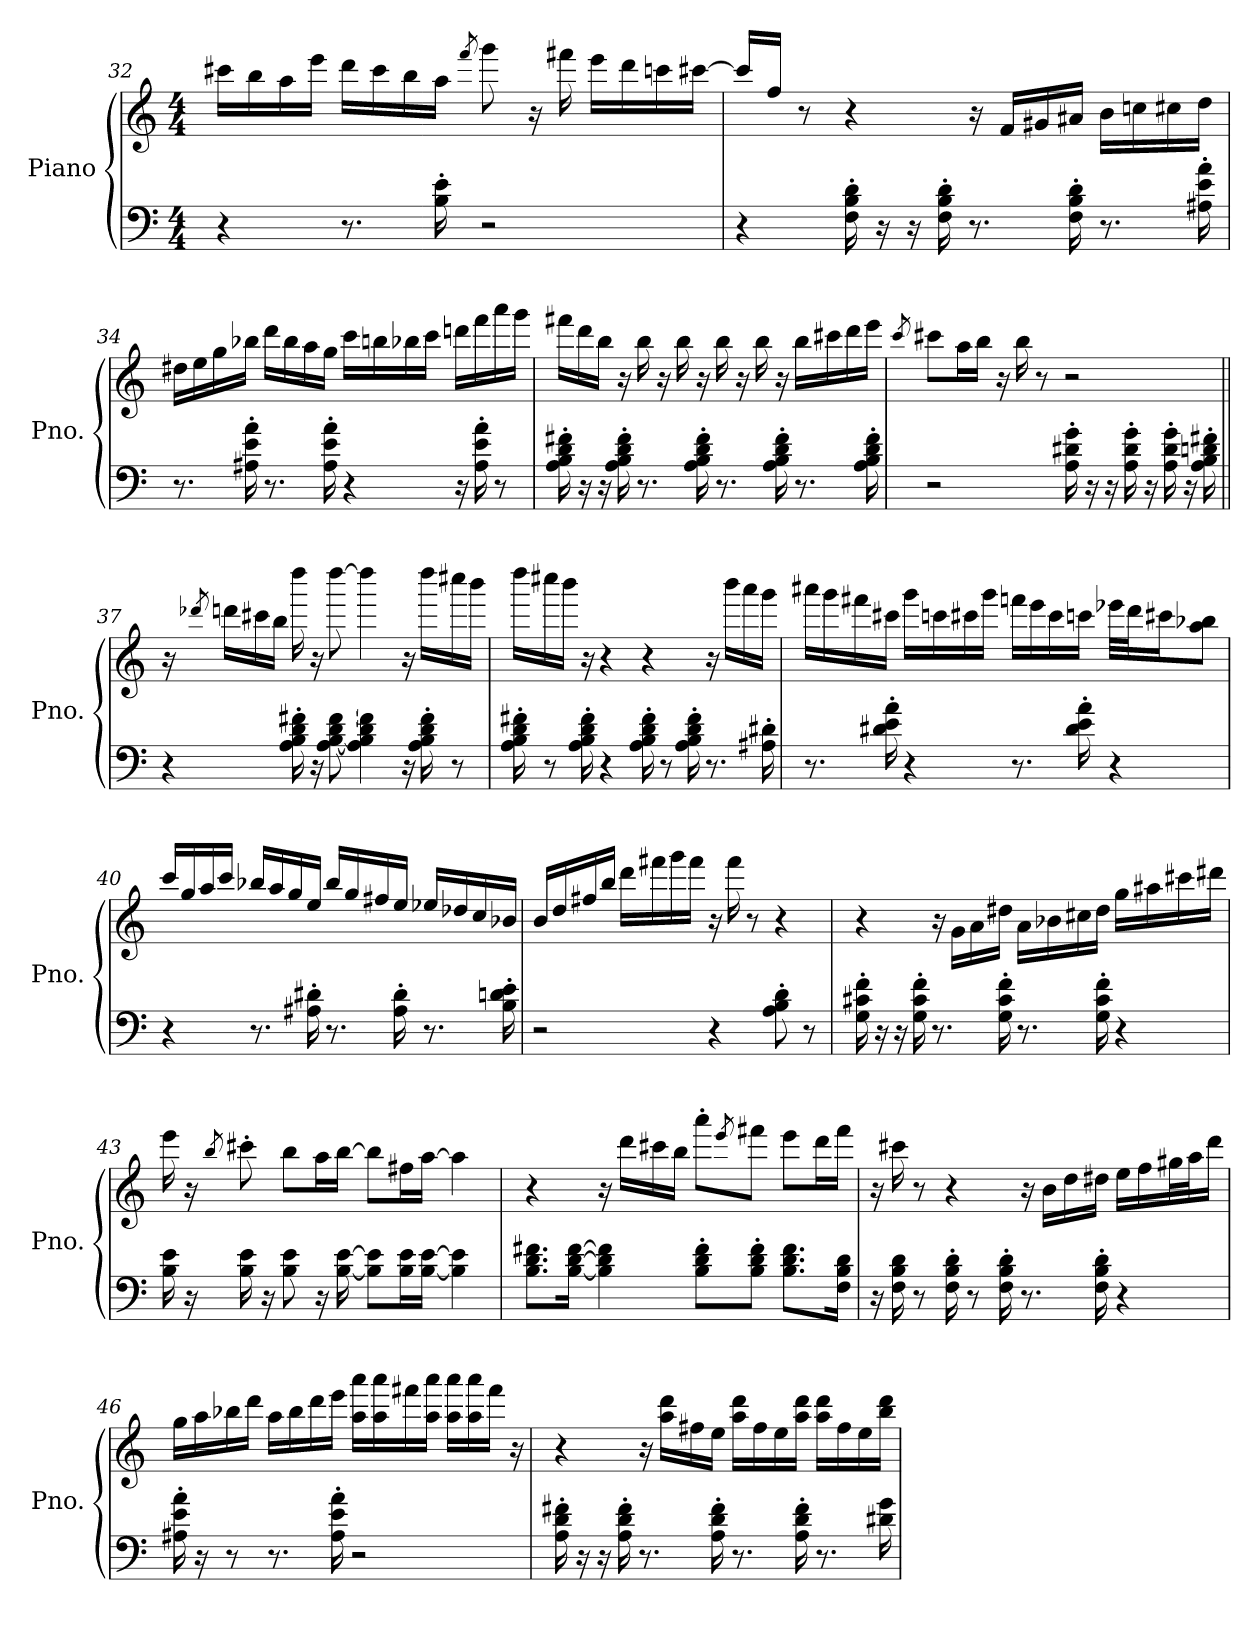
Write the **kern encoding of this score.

**kern	**kern
*part1	*part1
*staff2	*staff1
*I"Piano	*
*I'Pno.	*
*clefF4	*clefG2
*k[]	*k[]
*M4/4	*M4/4
=32	=32
4r	16ccc#X\LL
.	16bb\
.	16aa\
.	16eee\JJ
8.r	16ddd\LL
.	16ccc#\
.	16bb\
16B\' 16e\'	16aa\JJ
.	8qfff/
2r	8ggg\
.	16r
.	16fff#X\
.	16eee\LL
.	16ddd\
.	16cccn\
.	[16ccc#X\JJ
!!LO:LB:g=z
=33	=33
4r	16ccc#/LL]
.	16ff/JJ
.	8r
16F\' 16B\' 16d\'	4r
16r	.
16r	.
16F\' 16B\' 16d\'	.
8.r	16r
.	16f/LL
.	16g#X/
16F\' 16B\' 16d\'	16a#X/JJ
8.r	16b\LL
.	16ccn\
.	16cc#X\
16A#X\' 16e\' 16a\'	16dd\JJ
=34	=34
8.r	16dd#X\LL
.	16ee\
.	16gg\
16A#X\' 16e\' 16a\'	16bb-X\JJ
8.r	16ddd\LL
.	16bb-\
.	16aa\
16A#\' 16e\' 16a\'	16gg\JJ
4r	16ccc\LL
.	16bbn\
.	16bb-X\
.	16ccc\JJ
16r	16dddn\LL
16A#\' 16e\' 16a\'	16fff\
8r	16aaa\
.	16ggg\JJ
!!LO:LB:g=z
=35	=35
16A\' 16B\' 16d\' 16f#X\'	16fff#X\LL
16r	16ddd\
16r	16bb\JJ
16A\' 16B\' 16d\' 16f#\'	16r
8.r	16bb\
.	16r
.	16bb\
16A\' 16B\' 16d\' 16f#\'	16r
8.r	16bb\
.	16r
.	16bb\
16A\' 16B\' 16d\' 16f#\'	16r
8.r	16bb\LL
.	16ccc#X\
.	16ddd\
16A\' 16B\' 16d\' 16f#\'	16eee\JJ
=36	=36
.	8qccc/
2r	8ccc#X\L
.	16aa\L
.	16bb\JJ
.	16r
.	16bb\
.	8r
16A\' 16d#X\' 16g\'	2r
16r	.
16r	.
16A\' 16d#\' 16g\'	.
16r	.
16A\' 16d#\' 16g\'	.
16r	.
16A\' 16B\' 16dn\' 16f#X\'	.
!!LO:PB:g=z
=37||	=37||
4r	16r
.	8qddd-X/
.	16dddn\LL
.	16ccc#X\
.	16bb\JJ
16A\' 16B\' 16d\' 16f#X\'	16dddd\
16r	16r
[8A\ [8B\ [8d\ [8f#\	[8dddd\
4A\] 4B\] 4d\] 4f#\]	4dddd\]
16r	16r
16A\' 16B\' 16d\' 16f#\'	16dddd\LL
8r	16cccc#X\
.	16bbb\JJ
=38	=38
16A\' 16B\' 16d\' 16f#X\'	16dddd\LL
8r	16cccc#X\
.	16bbb\JJ
16A\' 16B\' 16d\' 16f#\'	16r
4r	4r
16A\' 16B\' 16d\' 16f#\'	4r
8r	.
16A\' 16B\' 16d\' 16f#\'	.
8.r	16r
.	16bbb\LL
.	16aaa\
16A#X\' 16d#X\'	16ggg\JJ
!!LO:LB:g=z
=39	=39
8.r	16aaa#X\LL
.	16ggg\
.	16fff#X\
16d#X\' 16e\' 16a\'	16ccc#X\JJ
4r	16ggg\LL
.	16cccn\
.	16ccc#X\
.	16ggg\JJ
8.r	16fffn\LL
.	16eee\
.	16ccc#\
16d#\' 16e\' 16a\'	16cccn\JJ
4r	32eee-X\LLL
.	32ddd\J
.	16ccc#X\J
.	8aa\ 8bb-X\J
=40	=40
4r	16ccc/LL
.	16gg/
.	16aa/
.	16ccc/JJ
8.r	16bb-X/LL
.	16aa/
.	16gg/
16A#X\' 16d#X\'	16ee/JJ
8.r	16bb-/LL
.	16gg/
.	16ff#X/
16A#\' 16d#\'	16ee/JJ
8.r	16ee-X/LL
.	16dd-X/
.	16cc/
16B\' 16dn\' 16e\'	16b-X/JJ
!!LO:LB:g=z
=41	=41
2r	16b/LL
.	16dd/
.	16ff#X/
.	16bb/JJ
.	16ddd\LL
.	16fff#X\
.	16ggg\
.	16fff#\JJ
4r	16r
.	16fff#\
.	8r
8A\' 8B\' 8d\'	4r
8r	.
=42	=42
16G\' 16c#X\' 16f\'	4r
16r	.
16r	.
16G\' 16c#\' 16f\'	.
8.r	16r
.	16g\LL
.	16a\
16G\' 16c#\' 16f\'	16dd#X\JJ
8.r	16a\LL
.	16b-X\
.	16cc#X\
16G\' 16c#\' 16f\'	16dd#\JJ
4r	16gg\LL
.	16aa#X\
.	16ccc#X\
.	16ddd#X\JJ
!!LO:LB:g=z
=43	=43
16B\ 16e\	16eee\
16r	16r
.	8qbb/
16B\ 16e\	8ccc#X'\
16r	.
8B\ 8e\	8bb\L
16r	16aa\L
[16B\ [16e\	[16bb\JJ
8B\] 8e\]L	8bb\L]
16B\ 16e\L	16ff#X\L
[16B\ [16e\JJ	[16aa\JJ
4B\] 4e\]	4aa\]
=44	=44
8.B\ 8.d\ 8.f#X\L	4r
[16B\ [16d\ [16f#\Jk	.
4B\] 4d\] 4f#\]	16r
.	16ddd\LL
.	16ccc#X\
.	16bb\JJ
8B\' 8d\' 8f#\'L	8aaa'\L
.	8qeee/
8B\' 8d\' 8f#\'J	8fff#X\J
8.B\ 8.d\ 8.f#\L	8eee\L
.	16ddd\L
16F\ 16B\ 16d\Jk	16fff#\JJ
!!LO:LB:g=z
=45	=45
16r	16r
16F\ 16B\ 16d\	16ccc#X\
8r	8r
16F\' 16B\' 16d\'	4r
8r	.
16F\' 16B\' 16d\'	.
8.r	16r
.	16b\LL
.	16dd\
16F\' 16B\' 16d\'	16dd#X\JJ
4r	16ee\LL
.	16ff\
.	32gg#X\L
.	32aa\J
.	16ddd\JJ
=46	=46
16A#X\' 16e\' 16a\'	16gg\LL
16r	16aa\
8r	16bb-X\
.	16ddd\JJ
8.r	16aa\LL
.	16bb-\
.	16ddd\
16A#\' 16e\' 16a\'	16eee\JJ
2r	16aa\ 16aaa\LL
.	16aa\ 16aaa\
.	16fff#X\
.	16aa\ 16aaa\JJ
.	16aa\ 16aaa\LL
.	16aa\ 16aaa\
.	16fff#\JJ
.	16r
!!LO:PB:g=z
=47	=47
16A\' 16d\' 16f#X\'	4r
16r	.
16r	.
16A\' 16d\' 16f#\'	.
8.r	16r
.	16aa\ 16ddd\LL
.	16ff#X\
16A\' 16d\' 16f#\'	16ee\JJ
8.r	16aa\ 16ddd\LL
.	16ff#\
.	16ee\
16A\' 16d\' 16f#\'	16aa\ 16ddd\JJ
8.r	16aa\ 16ddd\LL
.	16ff#\
.	16ee\
16d#X\ 16g\	16bb\ 16ddd\JJ
=	=
*-	*-
